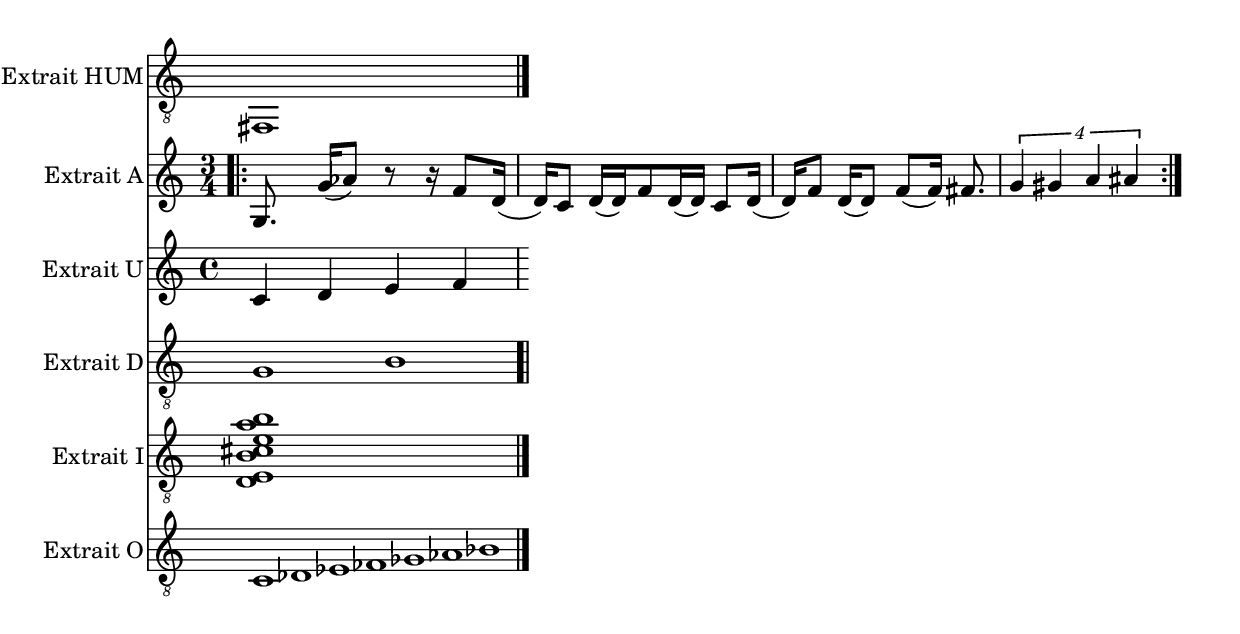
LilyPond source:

\language "english"

classicGuitarThreeHUM = \relative c {
  \time 4/4
  \omit Staff.TimeSignature
  \clef "treble_8"
  fs,1
  \once \set Staff.whichBar = "|."
}

classicGuitarThreeA = \relative c' {
  \time 4/4
  \once \set Staff.whichBar = ".|:"
  \set Staff.timeSignatureFraction = 3/4
  \scaleDurations 4/3 {
    g8. g'16( af8) r r16 f8 d16(
    d) c8 d16( d) f8 d16( d) c8 d16(
    d) f8 d16( d8) f8( f16) fs8.
    \tuplet 4/3 {g4 gs a as}
    \once \set Staff.whichBar = ":|."
  }
}

classicGuitarThreeU = \relative c' {
  c d e f
}

classicGuitarThreeD = \relative c {
  \time 4/4
  \clef "treble_8"
  \omit Staff.TimeSignature
  \once \set Staff.timeSignatureFraction = 8/4
  \scaleDurations 1/2 {
    g'1 b
  }
  \once \set Staff.whichBar = ".|"
}

classicGuitarThreeI = \relative c {
  \omit Staff.TimeSignature
  \clef "treble_8"
  < d e b' cs e a b >1
  \once \set Staff.whichBar = "|."
}

classicGuitarThreeO = \relative c {
  \time 4/4
  \clef "treble_8"
  \omit Staff.TimeSignature
  \once \set Staff.timeSignatureFraction = 28/4
  \scaleDurations 1/7 {
  c1 df ef ff gf af bf
  }
  \once \set Staff.whichBar = "|."
}


\score {
  <<
    \new Staff \with {
      instrumentName = #"Extrait HUM"
    }
    {
      \classicGuitarThreeHUM
    }
    \new Staff \with {
      instrumentName = #"Extrait A" 
    } 
    {
      \classicGuitarThreeA
    }
    \new Staff \with {
      instrumentName = #"Extrait U" 
    } 
    {
      \classicGuitarThreeU
    }
    \new Staff \with {
      instrumentName = #"Extrait D" 
    } 
    {
      \classicGuitarThreeD
    }
    \new Staff \with {
      instrumentName = #"Extrait I" 
    } 
    {
      \classicGuitarThreeI
    }
    \new Staff \with {
      instrumentName = #"Extrait O" 
    } 
    {
      \classicGuitarThreeO
    }
  >>
}
